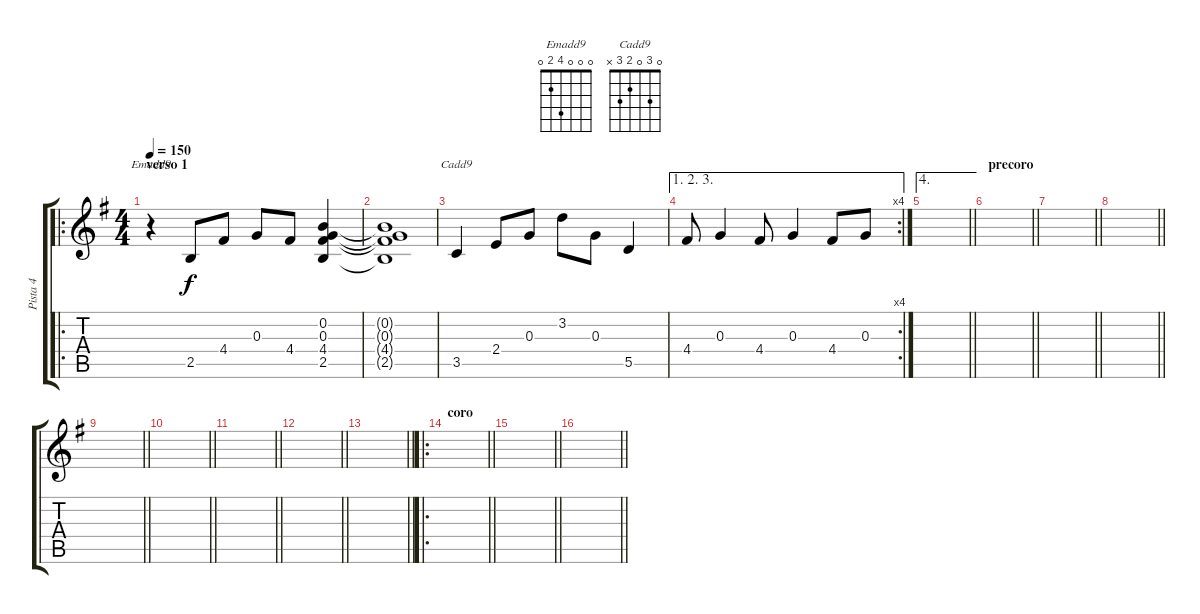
\track ("Pista 4" "Pista 4") {instrument electricguitarjazz}
\staff {score tabs}
\tuning (E4 B3 G3 D3 A2 E2) {hide}
\chord ("Emadd9" 0 0 0 4 2 0)
\chord ("Cadd9" 0 3 0 2 3 x)
\ro
\ts (4 4)
\section ("" "verso 1")
\tempo 150
\clef g2
\ks eminor
r.4{ch "Emadd9" dy f} 2.5.8 4.4.8 0.3.8 4.4.8 (0.2 0.3 4.4 2.5).4 |
(0.2{t} 0.3{t} 4.4{t} 2.5{t}).1 |
3.5.4{ch "Cadd9"} 2.4.8 0.3.8 3.2.8 0.3.8 5.5.4 |
\ae (1 2 3)
\rc 4
4.4.8 0.3.4 4.4.8 0.3.4 4.4.8 0.3.8 |
\ae 4
\barLineRight lightlight
|
\section ("" "precoro")
\barLineRight lightlight
|
\barLineRight lightlight
|
\barLineRight lightlight
|
\barLineRight lightlight
|
\barLineRight lightlight
|
\barLineRight lightlight
|
\barLineRight lightlight
|
\barLineRight lightlight
|
\ro
\section ("" "coro")
\barLineRight lightlight
|
\barLineRight lightlight
|
\barLineRight lightlight
